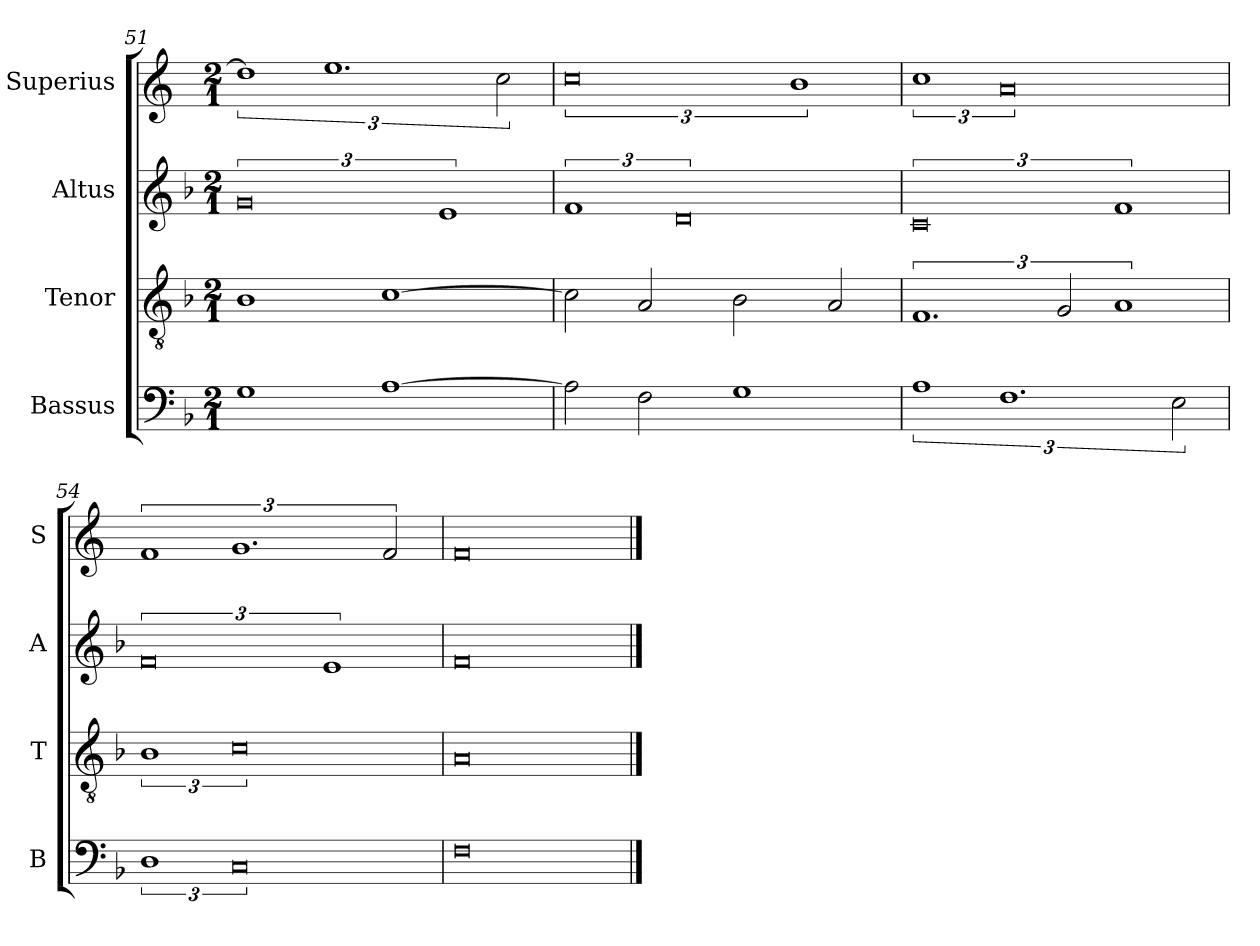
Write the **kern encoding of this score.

**kern	**kern	**kern	**kern
*part4	*part3	*part2	*part1
*staff4	*staff3	*staff2	*staff1
*I"Bassus	*I"Tenor	*I"Altus	*I"Superius
*I'B	*I'T	*I'A	*I'S
*clefF4	*clefGv2	*clefG2	*clefG2
*k[b-]	*k[b-]	*k[b-]	*k[]
*M2/1	*M2/1	*M2/1	*M2/1
=51	=51	=51	=51
1G	1B-	3%4g	3%2dd]
.	.	.	3%2.ee
[1A	[1c	.	.
.	.	3%2e	.
.	.	.	3cc
=52	=52	=52	=52
2A]	2c]	3%2f	3%4cc
2F	2A	.	.
.	.	3%4d	.
1G	2B-	.	.
.	.	.	3%2b
.	2A	.	.
=53	=53	=53	=53
3%2A	3%2.F	3%4c	3%2cc
3%2.F	.	.	3%4a
.	3G	.	.
.	3%2A	3%2f	.
3E	.	.	.
=54	=54	=54	=54
3%2D	3%2B-	3%4f	3%2f
3%4C	3%4c	.	3%2.g
.	.	3%2e	.
.	.	.	3f
=55	=55	=55	=55
0F	0A	0f	0f
==	==	==	==
*-	*-	*-	*-
